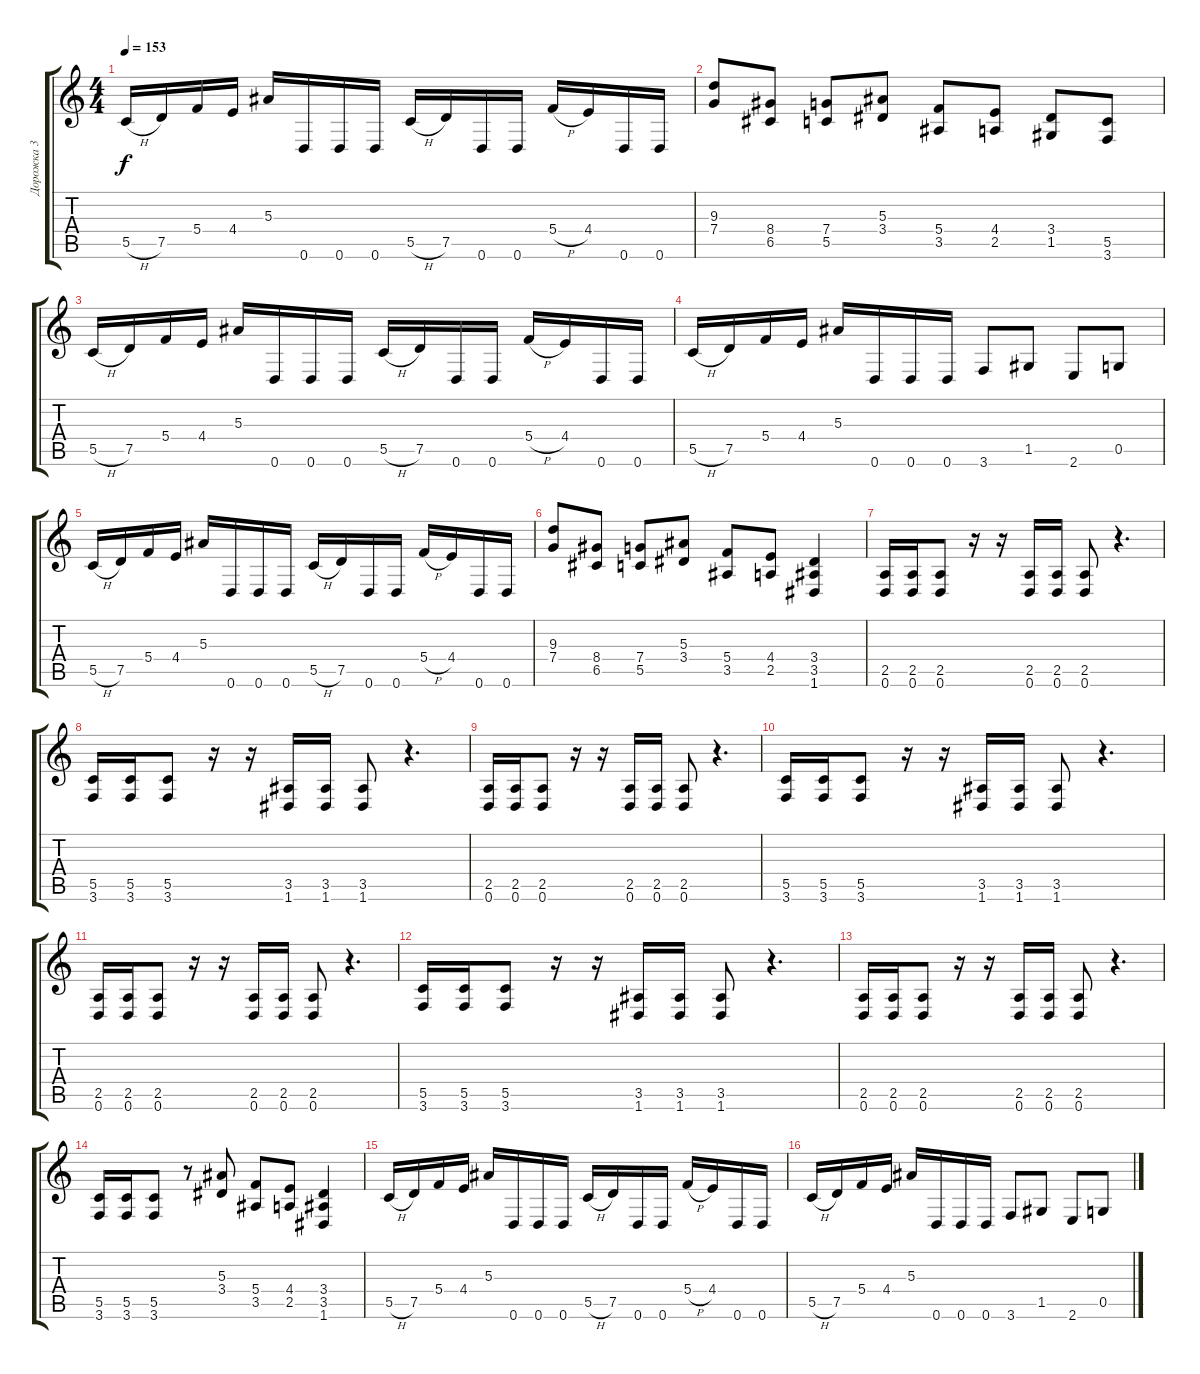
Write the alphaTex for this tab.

\track ("Дорожка 3" "Дорожка 3") {instrument distortionguitar}
\staff {score tabs}
\tuning (D4 A3 F3 C3 G2 D2) {hide}
\ts (4 4)
\tempo 153
\clef g2
\ks c
5.5{h}.16{dy f} 7.5.16 5.4.16 4.4.16 5.3.16 0.6.16 0.6.16 0.6.16 5.5{h}.16 7.5.16 0.6.16 0.6.16 5.4{h}.16 4.4.16 0.6.16 0.6.16 |
(9.3 7.4).8 (8.4 6.5).8 (7.4 5.5).8 (5.3 3.4).8 (5.4 3.5).8 (4.4 2.5).8 (3.4 1.5).8 (5.5 3.6).8 |
5.5{h}.16 7.5.16 5.4.16 4.4.16 5.3.16 0.6.16 0.6.16 0.6.16 5.5{h}.16 7.5.16 0.6.16 0.6.16 5.4{h}.16 4.4.16 0.6.16 0.6.16 |
5.5{h}.16 7.5.16 5.4.16 4.4.16 5.3.16 0.6.16 0.6.16 0.6.16 3.6.8 1.5.8 2.6.8 0.5.8 |
5.5{h}.16 7.5.16 5.4.16 4.4.16 5.3.16 0.6.16 0.6.16 0.6.16 5.5{h}.16 7.5.16 0.6.16 0.6.16 5.4{h}.16 4.4.16 0.6.16 0.6.16 |
(9.3 7.4).8 (8.4 6.5).8 (7.4 5.5).8 (5.3 3.4).8 (5.4 3.5).8 (4.4 2.5).8 (3.4 3.5 1.6).4 |
(2.5 0.6).16 (2.5 0.6).16 (2.5 0.6).8 r.16 r.16 (2.5 0.6).16 (2.5 0.6).16 (2.5 0.6).8 r.4{d} |
(5.5 3.6).16 (5.5 3.6).16 (5.5 3.6).8 r.16 r.16 (3.5 1.6).16 (3.5 1.6).16 (3.5 1.6).8 r.4{d} |
(2.5 0.6).16 (2.5 0.6).16 (2.5 0.6).8 r.16 r.16 (2.5 0.6).16 (2.5 0.6).16 (2.5 0.6).8 r.4{d} |
(5.5 3.6).16 (5.5 3.6).16 (5.5 3.6).8 r.16 r.16 (3.5 1.6).16 (3.5 1.6).16 (3.5 1.6).8 r.4{d} |
(2.5 0.6).16 (2.5 0.6).16 (2.5 0.6).8 r.16 r.16 (2.5 0.6).16 (2.5 0.6).16 (2.5 0.6).8 r.4{d} |
(5.5 3.6).16 (5.5 3.6).16 (5.5 3.6).8 r.16 r.16 (3.5 1.6).16 (3.5 1.6).16 (3.5 1.6).8 r.4{d} |
(2.5 0.6).16 (2.5 0.6).16 (2.5 0.6).8 r.16 r.16 (2.5 0.6).16 (2.5 0.6).16 (2.5 0.6).8 r.4{d} |
(5.5 3.6).16 (5.5 3.6).16 (5.5 3.6).8 r.8 (5.3 3.4).8 (5.4 3.5).8 (4.4 2.5).8 (3.4 3.5 1.6).4 |
5.5{h}.16 7.5.16 5.4.16 4.4.16 5.3.16 0.6.16 0.6.16 0.6.16 5.5{h}.16 7.5.16 0.6.16 0.6.16 5.4{h}.16 4.4.16 0.6.16 0.6.16 |
5.5{h}.16 7.5.16 5.4.16 4.4.16 5.3.16 0.6.16 0.6.16 0.6.16 3.6.8 1.5.8 2.6.8 0.5.8
